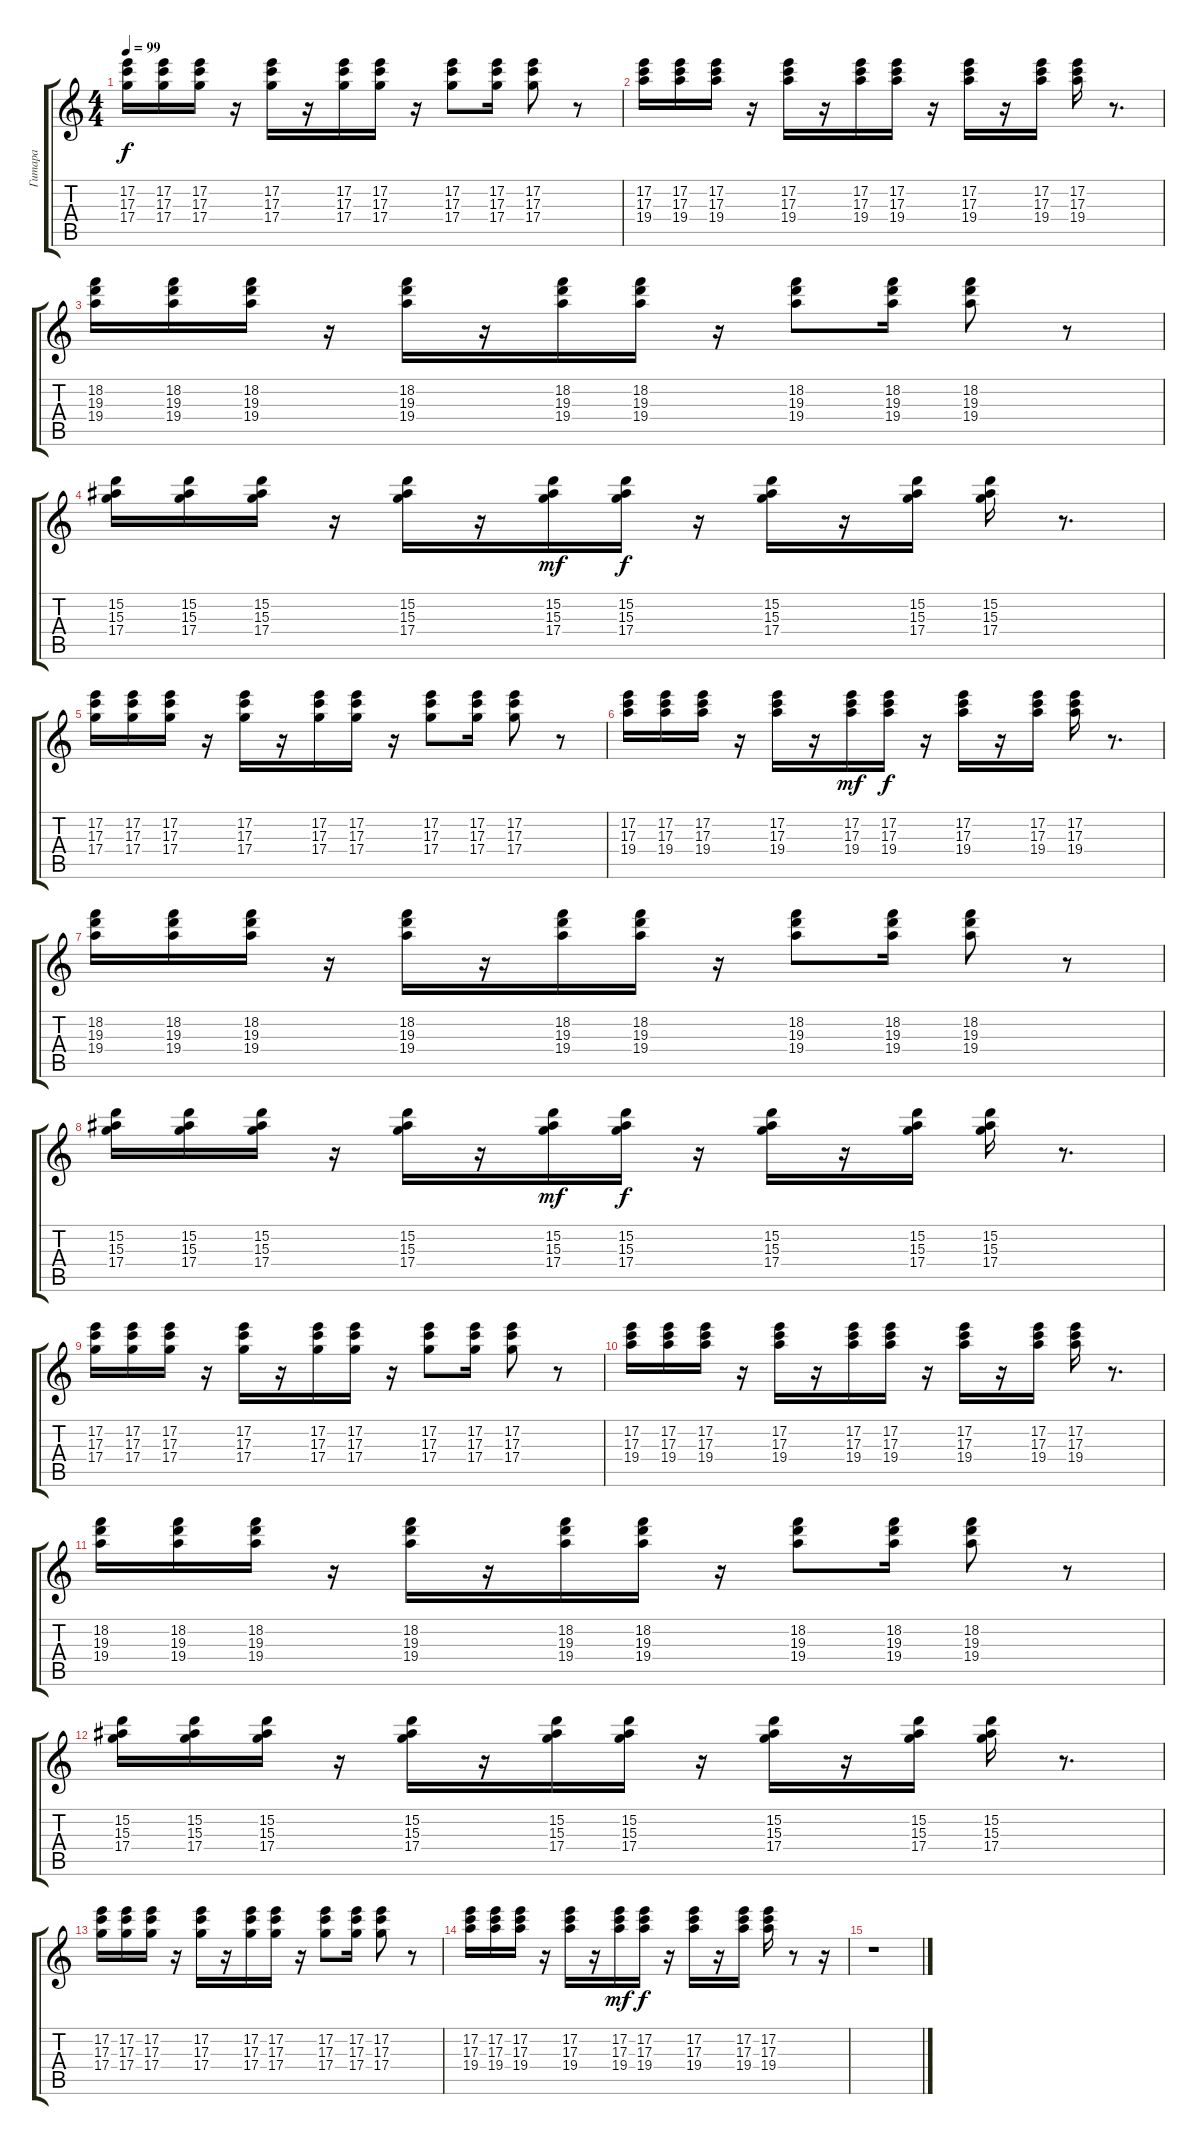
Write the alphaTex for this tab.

\track ("Гитара" "Гитара") {instrument electricguitarclean}
\staff {score tabs}
\tuning (E4 B3 G3 D3 A2 E2) {hide}
\ts (4 4)
\tempo 99
\clef g2
\ks c
(17.2 17.3 17.4).16{dy f} (17.2 17.3 17.4).16 (17.2 17.3 17.4).16 r.16 (17.2 17.3 17.4).16 r.16 (17.2 17.3 17.4).16 (17.2 17.3 17.4).16 r.16 (17.2 17.3 17.4).8 (17.2 17.3 17.4).16 (17.2 17.3 17.4).8 r.8 |
(17.2 17.3 19.4).16 (17.2 17.3 19.4).16 (17.2 17.3 19.4).16 r.16 (17.2 17.3 19.4).16 r.16 (17.2 17.3 19.4).16 (17.2 17.3 19.4).16 r.16 (17.2 17.3 19.4).16 r.16 (17.2 17.3 19.4).16 (17.2 17.3 19.4).16 r.8{d} |
(18.2 19.3 19.4).16 (18.2 19.3 19.4).16 (18.2 19.3 19.4).16 r.16 (18.2 19.3 19.4).16 r.16 (18.2 19.3 19.4).16 (18.2 19.3 19.4).16 r.16 (18.2 19.3 19.4).8 (18.2 19.3 19.4).16 (18.2 19.3 19.4).8 r.8 |
(15.2 15.3 17.4).16 (15.2 15.3 17.4).16 (15.2 15.3 17.4).16 r.16 (15.2 15.3 17.4).16 r.16 (15.2 15.3 17.4).16{dy mf} (15.2 15.3 17.4).16{dy f} r.16 (15.2 15.3 17.4).16 r.16 (15.2 15.3 17.4).16 (15.2 15.3 17.4).16 r.8{d} |
(17.2 17.3 17.4).16 (17.2 17.3 17.4).16 (17.2 17.3 17.4).16 r.16 (17.2 17.3 17.4).16 r.16 (17.2 17.3 17.4).16 (17.2 17.3 17.4).16 r.16 (17.2 17.3 17.4).8 (17.2 17.3 17.4).16 (17.2 17.3 17.4).8 r.8 |
(17.2 17.3 19.4).16 (17.2 17.3 19.4).16 (17.2 17.3 19.4).16 r.16 (17.2 17.3 19.4).16 r.16 (17.2 17.3 19.4).16{dy mf} (17.2 17.3 19.4).16{dy f} r.16 (17.2 17.3 19.4).16 r.16 (17.2 17.3 19.4).16 (17.2 17.3 19.4).16 r.8{d} |
(18.2 19.3 19.4).16 (18.2 19.3 19.4).16 (18.2 19.3 19.4).16 r.16 (18.2 19.3 19.4).16 r.16 (18.2 19.3 19.4).16 (18.2 19.3 19.4).16 r.16 (18.2 19.3 19.4).8 (18.2 19.3 19.4).16 (18.2 19.3 19.4).8 r.8 |
(15.2 15.3 17.4).16 (15.2 15.3 17.4).16 (15.2 15.3 17.4).16 r.16 (15.2 15.3 17.4).16 r.16 (15.2 15.3 17.4).16{dy mf} (15.2 15.3 17.4).16{dy f} r.16 (15.2 15.3 17.4).16 r.16 (15.2 15.3 17.4).16 (15.2 15.3 17.4).16 r.8{d} |
(17.2 17.3 17.4).16 (17.2 17.3 17.4).16 (17.2 17.3 17.4).16 r.16 (17.2 17.3 17.4).16 r.16 (17.2 17.3 17.4).16 (17.2 17.3 17.4).16 r.16 (17.2 17.3 17.4).8 (17.2 17.3 17.4).16 (17.2 17.3 17.4).8 r.8 |
(17.2 17.3 19.4).16 (17.2 17.3 19.4).16 (17.2 17.3 19.4).16 r.16 (17.2 17.3 19.4).16 r.16 (17.2 17.3 19.4).16 (17.2 17.3 19.4).16 r.16 (17.2 17.3 19.4).16 r.16 (17.2 17.3 19.4).16 (17.2 17.3 19.4).16 r.8{d} |
(18.2 19.3 19.4).16 (18.2 19.3 19.4).16 (18.2 19.3 19.4).16 r.16 (18.2 19.3 19.4).16 r.16 (18.2 19.3 19.4).16 (18.2 19.3 19.4).16 r.16 (18.2 19.3 19.4).8 (18.2 19.3 19.4).16 (18.2 19.3 19.4).8 r.8 |
(15.2 15.3 17.4).16 (15.2 15.3 17.4).16 (15.2 15.3 17.4).16 r.16 (15.2 15.3 17.4).16 r.16 (15.2 15.3 17.4).16 (15.2 15.3 17.4).16 r.16 (15.2 15.3 17.4).16 r.16 (15.2 15.3 17.4).16 (15.2 15.3 17.4).16 r.8{d} |
(17.2 17.3 17.4).16 (17.2 17.3 17.4).16 (17.2 17.3 17.4).16 r.16 (17.2 17.3 17.4).16 r.16 (17.2 17.3 17.4).16 (17.2 17.3 17.4).16 r.16 (17.2 17.3 17.4).8 (17.2 17.3 17.4).16 (17.2 17.3 17.4).8 r.8 |
(17.2 17.3 19.4).16 (17.2 17.3 19.4).16 (17.2 17.3 19.4).16 r.16 (17.2 17.3 19.4).16 r.16 (17.2 17.3 19.4).16{dy mf} (17.2 17.3 19.4).16{dy f} r.16 (17.2 17.3 19.4).16 r.16 (17.2 17.3 19.4).16 (17.2 17.3 19.4).16 r.8 r.16 |
r.1
